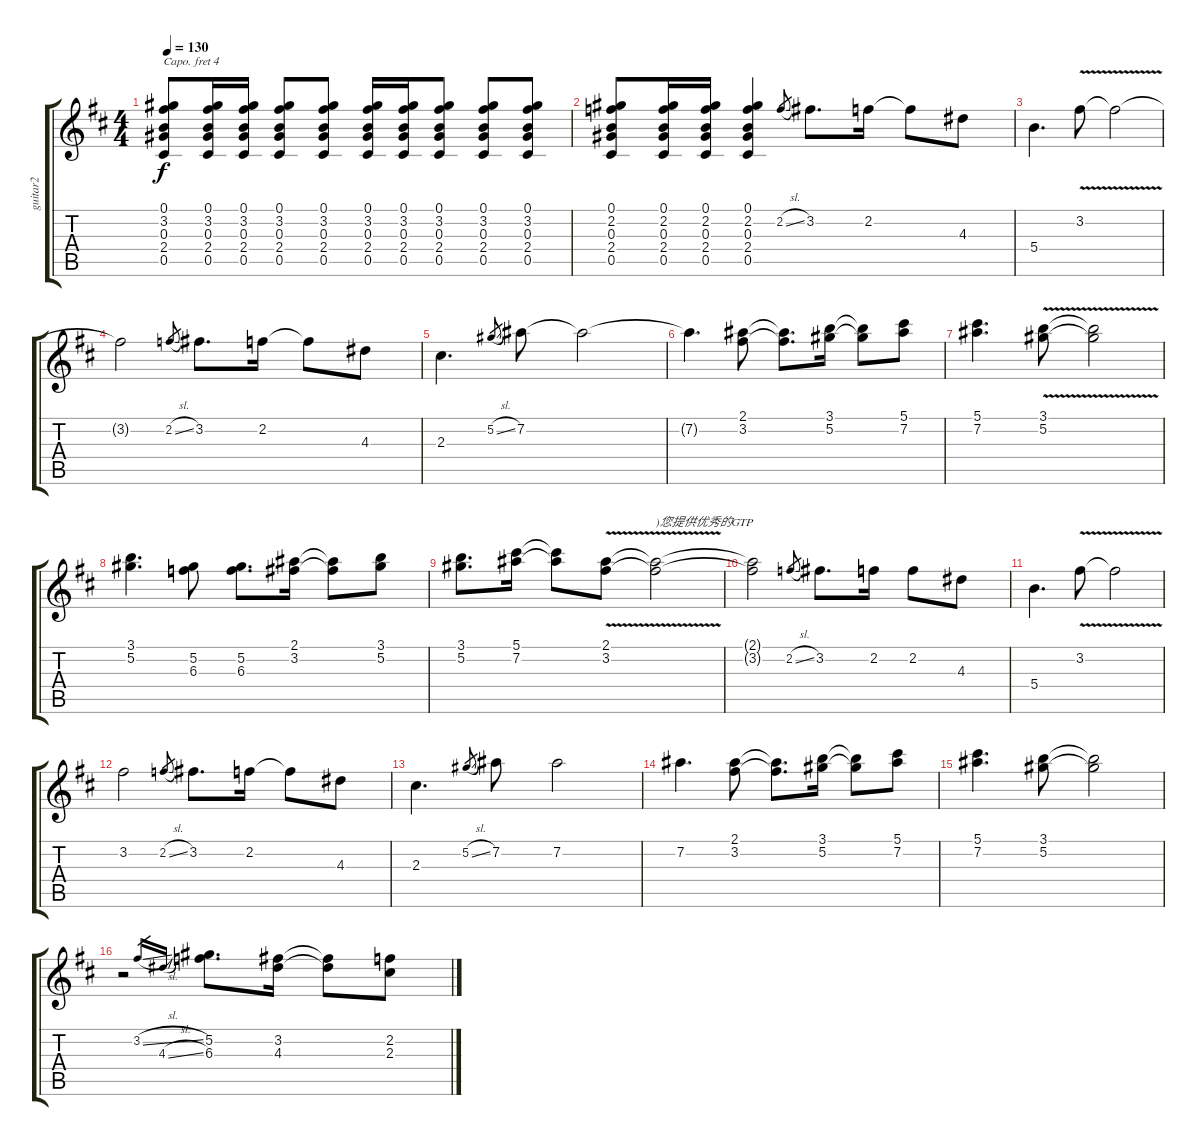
\track ("guitar2" "guitar2") {instrument acousticguitarsteel}
\staff {score tabs}
\capo 4
\tuning (E4 B3 G3 D3 A2 E2) {hide}
\ts (4 4)
\tempo 130
\clef g2
\ks d
(0.1 3.2 0.3 2.4 0.5).8{dy f} (0.1 3.2 0.3 2.4 0.5).16 (0.1 3.2 0.3 2.4 0.5).16 (0.1 3.2 0.3 2.4 0.5).8 (0.1 3.2 0.3 2.4 0.5).8 (0.1 3.2 0.3 2.4 0.5).16 (0.1 3.2 0.3 2.4 0.5).16 (0.1 3.2 0.3 2.4 0.5).8 (0.1 3.2 0.3 2.4 0.5).8 (0.1 3.2 0.3 2.4 0.5).8 |
(0.1 2.2 0.3 2.4 0.5).8 (0.1 2.2 0.3 2.4 0.5).16 (0.1 2.2 0.3 2.4 0.5).16 (0.1 2.2 0.3 2.4 0.5).4 2.2{sl}.8{gr} 3.2.8{d} 2.2.16 2.2{t}.8 4.3.8 |
5.4.4{d} 3.2{v}.8 3.2{t}.2 |
3.2{t}.2 2.2{sl}.8{gr} 3.2.8{d} 2.2.16 2.2{t}.8 4.3.8 |
2.3.4{d} 5.2{sl}.8{gr} 7.2.8 7.2{t}.2 |
7.2{t}.4{d} (2.1 3.2).8 (2.1{t} 3.2{t}).8{d} (3.1 5.2).16 (3.1{t} 5.2{t}).8 (5.1 7.2).8 |
(5.1 7.2).4{d} (3.1{v} 5.2).8 (3.1{t} 5.2{t}).2 |
(3.1 5.2).4{d} (5.2 6.3).8 (5.2 6.3).8{d} (2.1 3.2).16 (2.1{t} 3.2{t}).8 (3.1 5.2).8 |
(3.1 5.2).8{d} (5.1 7.2).16 (5.1{t} 7.2{t}).8 (2.1{v} 3.2).8 (2.1{t} 3.2{t}).2{txt ")您提供优秀的GTP"} |
(2.1{t} 3.2{t}).2 2.2{sl}.8{gr} 3.2.8{d} 2.2.16 2.2.8 4.3.8 |
5.4.4{d} 3.2{v}.8 3.2{t}.2 |
3.2.2 2.2{sl}.8{gr} 3.2.8{d} 2.2.16 2.2{t}.8 4.3.8 |
2.3.4{d} 5.2{sl}.8{gr} 7.2.8 7.2.2 |
7.2.4{d} (2.1 3.2).8 (2.1{t} 3.2{t}).8{d} (3.1 5.2).16 (3.1{t} 5.2{t}).8 (5.1 7.2).8 |
(5.1 7.2).4{d} (3.1 5.2).8 (3.1{t} 5.2{t}).2 |
r.2 3.2{sl}.16{gr} 4.3{sl}.16{gr} (5.2 6.3).8{d} (3.2 4.3).16 (3.2{t} 4.3{t}).8 (2.2 2.3).8
